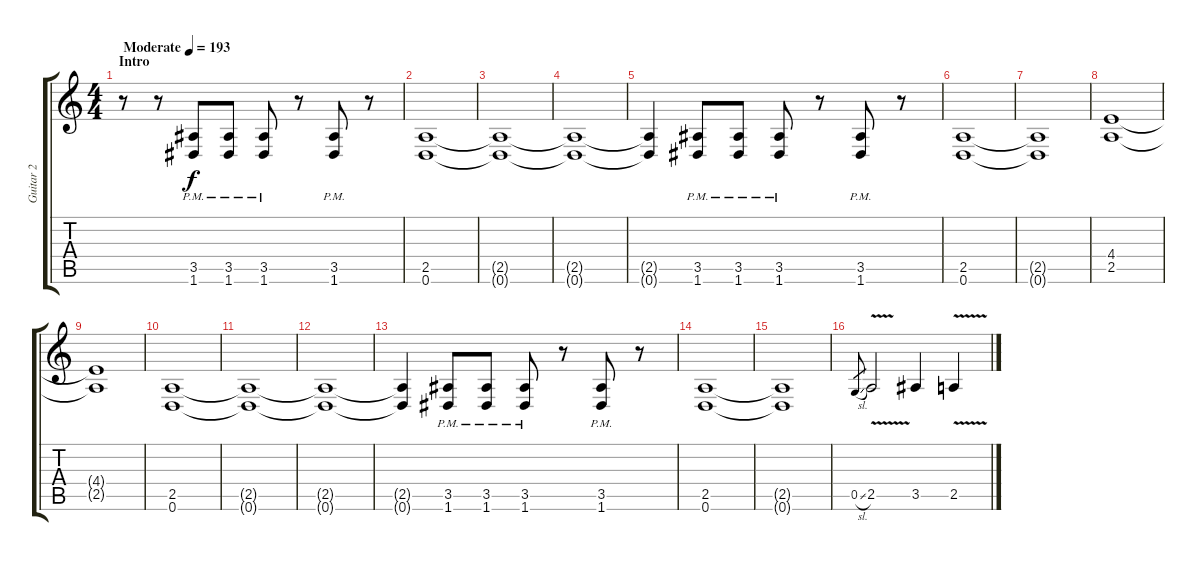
\track ("Guitar 2" "Guitar 2") {instrument distortionguitar}
\staff {score tabs}
\tuning (D4 A3 F3 C3 G2 D2) {hide}
\ts (4 4)
\section ("" "Intro")
\tempo (193 "Moderate")
\clef g2
\ks c
r.8{dy f instrument distortionguitar} r.8 (3.5{pm} 1.6{pm}).8{balance 8} (3.5{pm} 1.6{pm}).8 (3.5{pm} 1.6{pm}).8 r.8 (3.5{pm} 1.6{pm}).8 r.8 |
(2.5 0.6).1 |
(2.5{t} 0.6{t}).1 |
(2.5{t} 0.6{t}).1 |
(2.5{t} 0.6{t}).4 (3.5{pm} 1.6{pm}).8 (3.5{pm} 1.6{pm}).8 (3.5{pm} 1.6{pm}).8 r.8 (3.5{pm} 1.6{pm}).8 r.8 |
(2.5 0.6).1 |
(2.5{t} 0.6{t}).1 |
(4.4 2.5).1 |
(4.4{t} 2.5{t}).1 |
(2.5 0.6).1 |
(2.5{t} 0.6{t}).1 |
(2.5{t} 0.6{t}).1 |
(2.5{t} 0.6{t}).4 (3.5{pm} 1.6{pm}).8 (3.5{pm} 1.6{pm}).8 (3.5{pm} 1.6{pm}).8 r.8 (3.5{pm} 1.6{pm}).8 r.8 |
(2.5 0.6).1 |
(2.5{t} 0.6{t}).1 |
0.5{sl}.8{gr} 2.5{v}.2 3.5.4 2.5{v}.4
